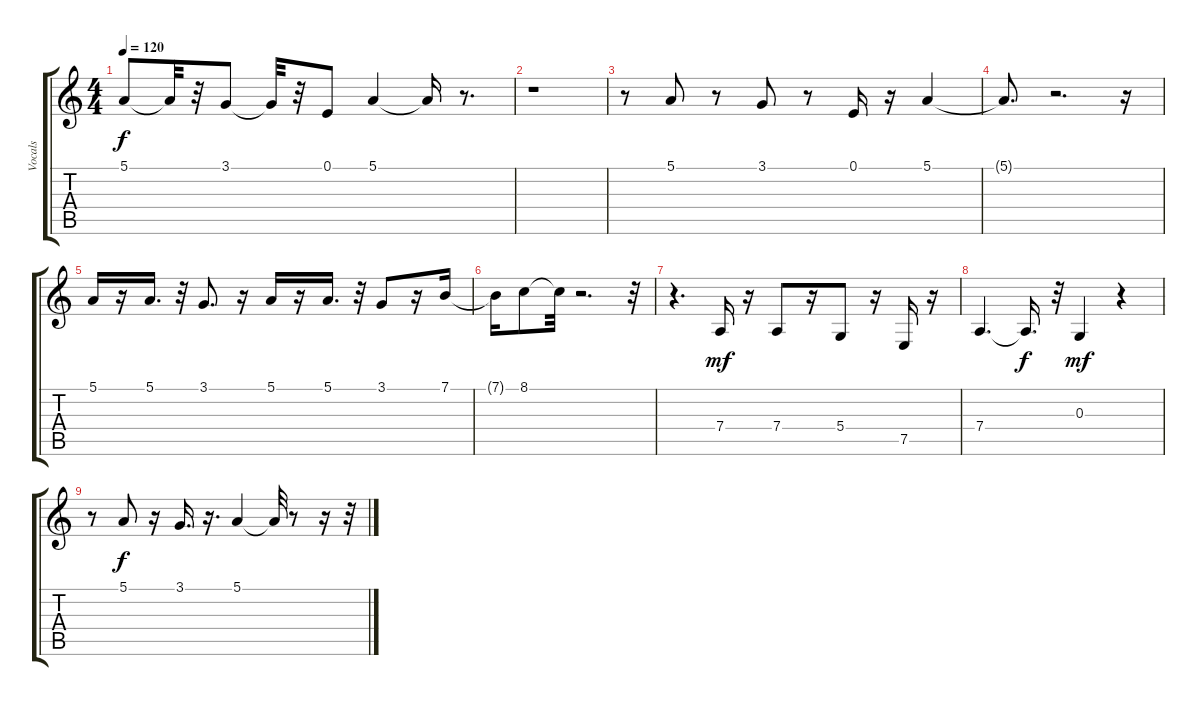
\track ("Vocals" "Vocals") {instrument synthbrass1}
\staff {score tabs}
\tuning (E4 B3 G3 D3 A2 E2) {hide}
\ts (4 4)
\tempo 120
\clef g2
\ks c
5.1.8{dy f} 5.1{t}.32 r.32 3.1.8 3.1{t}.32 r.32 0.1.8 5.1.4 5.1{t}.16 r.8{d} |
r.1 |
r.8 5.1.8 r.8 3.1.8 r.8 0.1.16 r.16 5.1.4 |
5.1{t}.8{d} r.2{d} r.16 |
5.1.16 r.16 5.1.16{d} r.32 3.1.8{d} r.16 5.1.16 r.16 5.1.16{d} r.32 3.1.8 r.16 7.1.16 |
7.1{t}.16 8.1.8 8.1{t}.32 r.2{d} r.32 |
r.4{d} 7.4.16{dy mf} r.16 7.4.8 r.16 5.4.8 r.16 7.5.16 r.16 |
7.4.4{d} 7.4{t}.16{d dy f} r.32 0.3.4{dy mf} r.4 |
r.8 5.1.8{dy f} r.16 3.1.16{d} r.16{d} 5.1.4 5.1{t}.32 r.8 r.16 r.32
